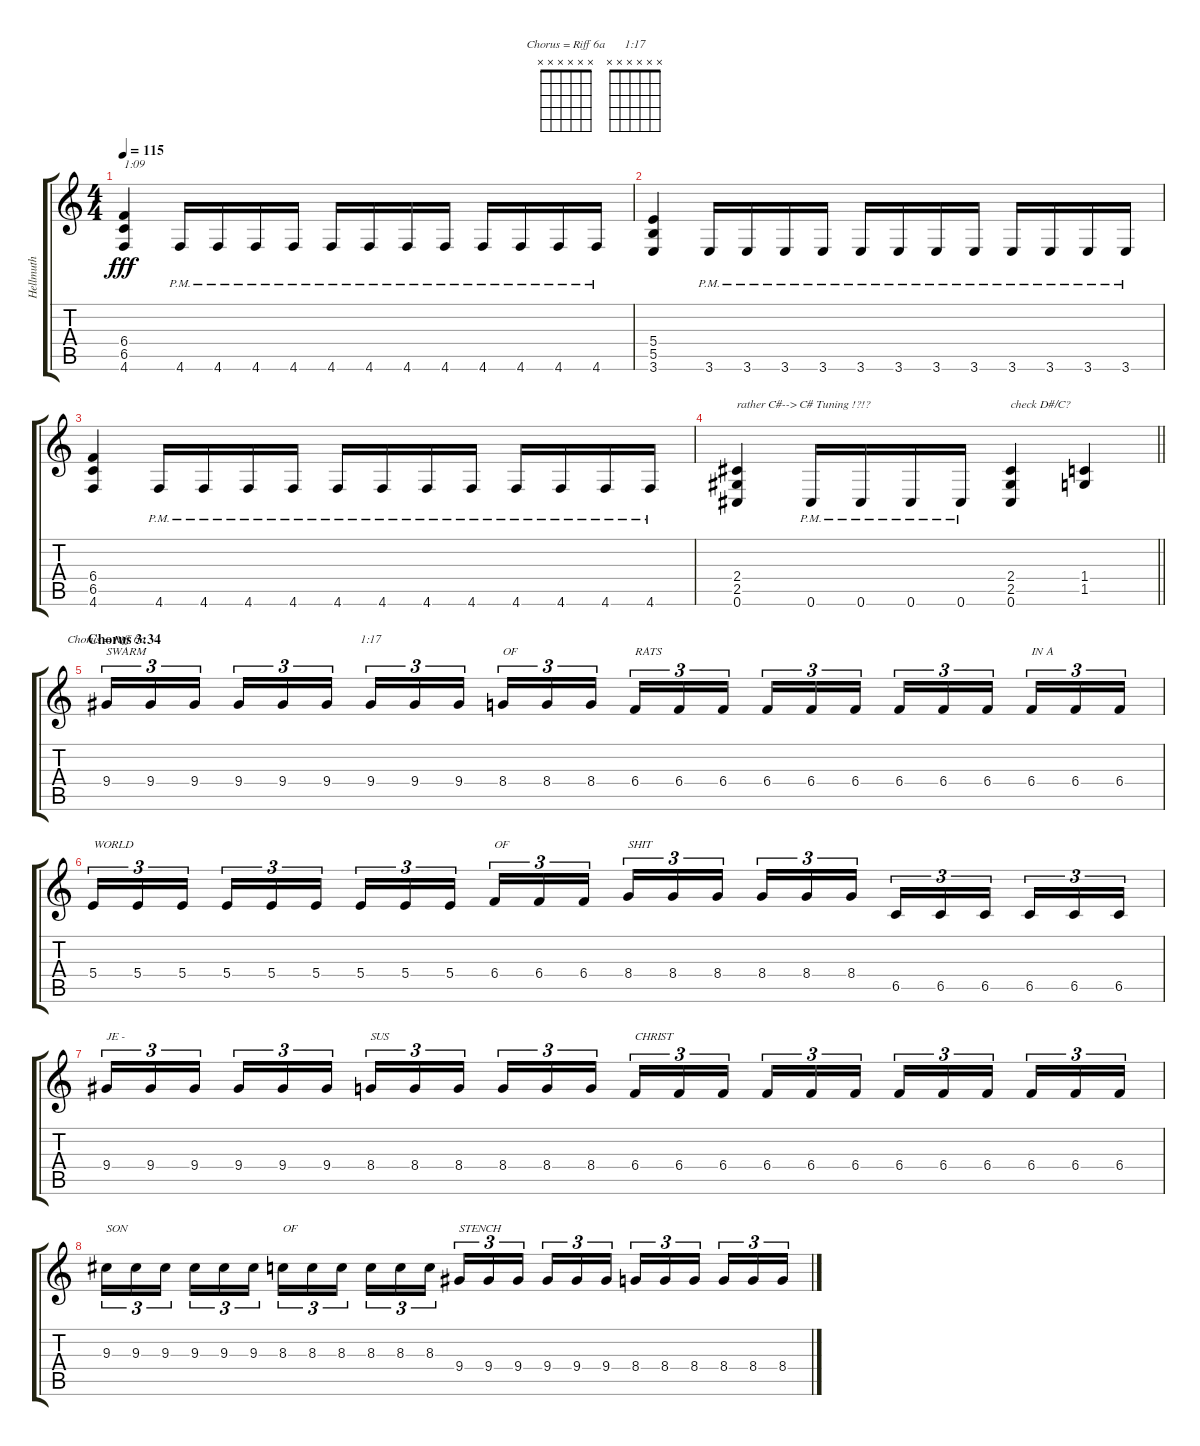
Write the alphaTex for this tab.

\track ("Hellmuth" "Hellmuth") {instrument overdrivenguitar}
\staff {score tabs}
\tuning (Db4 Ab3 E3 B2 Gb2 Db2) {hide}
\chord ("Chorus = Riff 6a" x x x x x x)
\chord ("1:17" x x x x x x)
\ts (4 4)
\tempo 115
\clef g2
\ks c
(6.4 6.5 4.6).4{txt "1:09" dy fff} 4.6{pm}.16 4.6{pm}.16 4.6{pm}.16 4.6{pm}.16 4.6{pm}.16 4.6{pm}.16 4.6{pm}.16 4.6{pm}.16 4.6{pm}.16 4.6{pm}.16 4.6{pm}.16 4.6{pm}.16 |
(5.4 5.5 3.6).4 3.6{pm}.16 3.6{pm}.16 3.6{pm}.16 3.6{pm}.16 3.6{pm}.16 3.6{pm}.16 3.6{pm}.16 3.6{pm}.16 3.6{pm}.16 3.6{pm}.16 3.6{pm}.16 3.6{pm}.16 |
(6.4 6.5 4.6).4 4.6{pm}.16 4.6{pm}.16 4.6{pm}.16 4.6{pm}.16 4.6{pm}.16 4.6{pm}.16 4.6{pm}.16 4.6{pm}.16 4.6{pm}.16 4.6{pm}.16 4.6{pm}.16 4.6{pm}.16 |
\barLineRight lightlight
(2.4 2.5 0.6).4{txt "rather C#--> C# Tuning !?!?"} 0.6{pm}.16 0.6{pm}.16 0.6{pm}.16 0.6{pm}.16 (2.4 2.5 0.6).4{txt "check D#/C?"} (1.4 1.5).4 |
\section ("" "Chorus 3:34")
9.4.16{tu (3 2) ch "Chorus = Riff 6a" txt "SWARM"} 9.4.16{tu (3 2)} 9.4.16{tu (3 2) beam splitsecondary} 9.4.16{tu (3 2)} 9.4.16{tu (3 2)} 9.4.16{tu (3 2)} 9.4.16{tu (3 2) ch "1:17"} 9.4.16{tu (3 2)} 9.4.16{tu (3 2) beam splitsecondary} 8.4.16{tu (3 2) txt "OF"} 8.4.16{tu (3 2)} 8.4.16{tu (3 2)} 6.4.16{tu (3 2) txt "RATS"} 6.4.16{tu (3 2)} 6.4.16{tu (3 2) beam splitsecondary} 6.4.16{tu (3 2)} 6.4.16{tu (3 2)} 6.4.16{tu (3 2)} 6.4.16{tu (3 2)} 6.4.16{tu (3 2)} 6.4.16{tu (3 2) beam splitsecondary} 6.4.16{tu (3 2) txt "IN A"} 6.4.16{tu (3 2)} 6.4.16{tu (3 2)} |
5.4.16{tu (3 2) txt "WORLD"} 5.4.16{tu (3 2)} 5.4.16{tu (3 2) beam splitsecondary} 5.4.16{tu (3 2)} 5.4.16{tu (3 2)} 5.4.16{tu (3 2)} 5.4.16{tu (3 2)} 5.4.16{tu (3 2)} 5.4.16{tu (3 2) beam splitsecondary} 6.4.16{tu (3 2) txt "OF"} 6.4.16{tu (3 2)} 6.4.16{tu (3 2)} 8.4.16{tu (3 2) txt "SHIT"} 8.4.16{tu (3 2)} 8.4.16{tu (3 2) beam splitsecondary} 8.4.16{tu (3 2)} 8.4.16{tu (3 2)} 8.4.16{tu (3 2)} 6.5.16{tu (3 2)} 6.5.16{tu (3 2)} 6.5.16{tu (3 2) beam splitsecondary} 6.5.16{tu (3 2)} 6.5.16{tu (3 2)} 6.5.16{tu (3 2)} |
9.4.16{tu (3 2) txt "JE -"} 9.4.16{tu (3 2)} 9.4.16{tu (3 2) beam splitsecondary} 9.4.16{tu (3 2)} 9.4.16{tu (3 2)} 9.4.16{tu (3 2)} 8.4.16{tu (3 2) txt "SUS"} 8.4.16{tu (3 2)} 8.4.16{tu (3 2) beam splitsecondary} 8.4.16{tu (3 2)} 8.4.16{tu (3 2)} 8.4.16{tu (3 2)} 6.4.16{tu (3 2) txt "CHRIST"} 6.4.16{tu (3 2)} 6.4.16{tu (3 2) beam splitsecondary} 6.4.16{tu (3 2)} 6.4.16{tu (3 2)} 6.4.16{tu (3 2)} 6.4.16{tu (3 2)} 6.4.16{tu (3 2)} 6.4.16{tu (3 2) beam splitsecondary} 6.4.16{tu (3 2)} 6.4.16{tu (3 2)} 6.4.16{tu (3 2)} |
9.3.16{tu (3 2) txt "SON"} 9.3.16{tu (3 2)} 9.3.16{tu (3 2) beam splitsecondary} 9.3.16{tu (3 2)} 9.3.16{tu (3 2)} 9.3.16{tu (3 2)} 8.3.16{tu (3 2) txt "OF"} 8.3.16{tu (3 2)} 8.3.16{tu (3 2) beam splitsecondary} 8.3.16{tu (3 2)} 8.3.16{tu (3 2)} 8.3.16{tu (3 2)} 9.4.16{tu (3 2) txt "STENCH"} 9.4.16{tu (3 2)} 9.4.16{tu (3 2) beam splitsecondary} 9.4.16{tu (3 2)} 9.4.16{tu (3 2)} 9.4.16{tu (3 2)} 8.4.16{tu (3 2)} 8.4.16{tu (3 2)} 8.4.16{tu (3 2) beam splitsecondary} 8.4.16{tu (3 2)} 8.4.16{tu (3 2)} 8.4.16{tu (3 2)}
